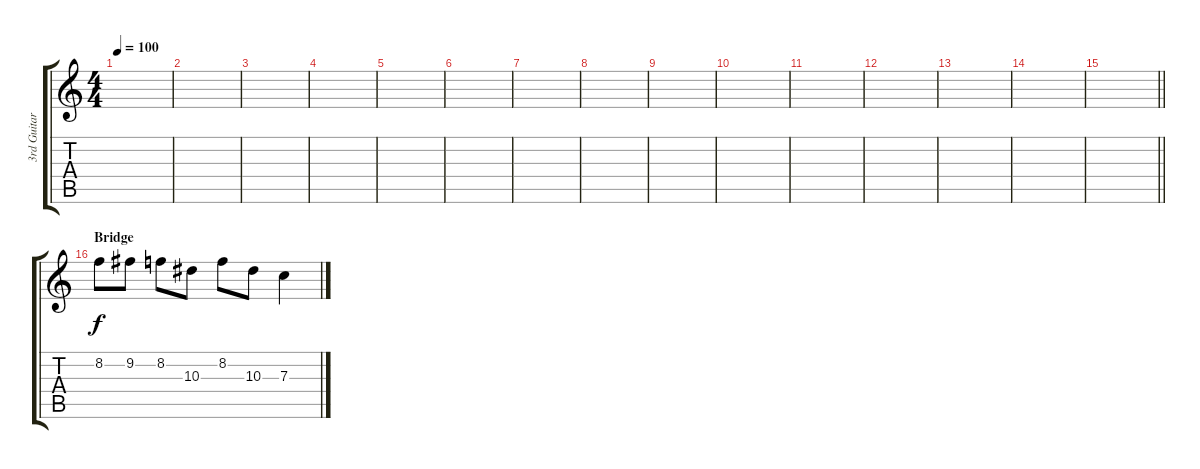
\track ("3rd Guitar" "3rd Guitar") {instrument distortionguitar}
\staff {score tabs}
\tuning (D4 A3 F3 C3 G2 C2) {hide}
\ts (4 4)
\tempo 100
\clef g2
\ks c
|
|
|
|
|
|
|
|
|
|
|
|
|
|
\barLineRight lightlight
|
\section ("" "Bridge")
8.2.8 9.2.8 8.2.8 10.3.8 8.2.8 10.3.8 7.3.4
